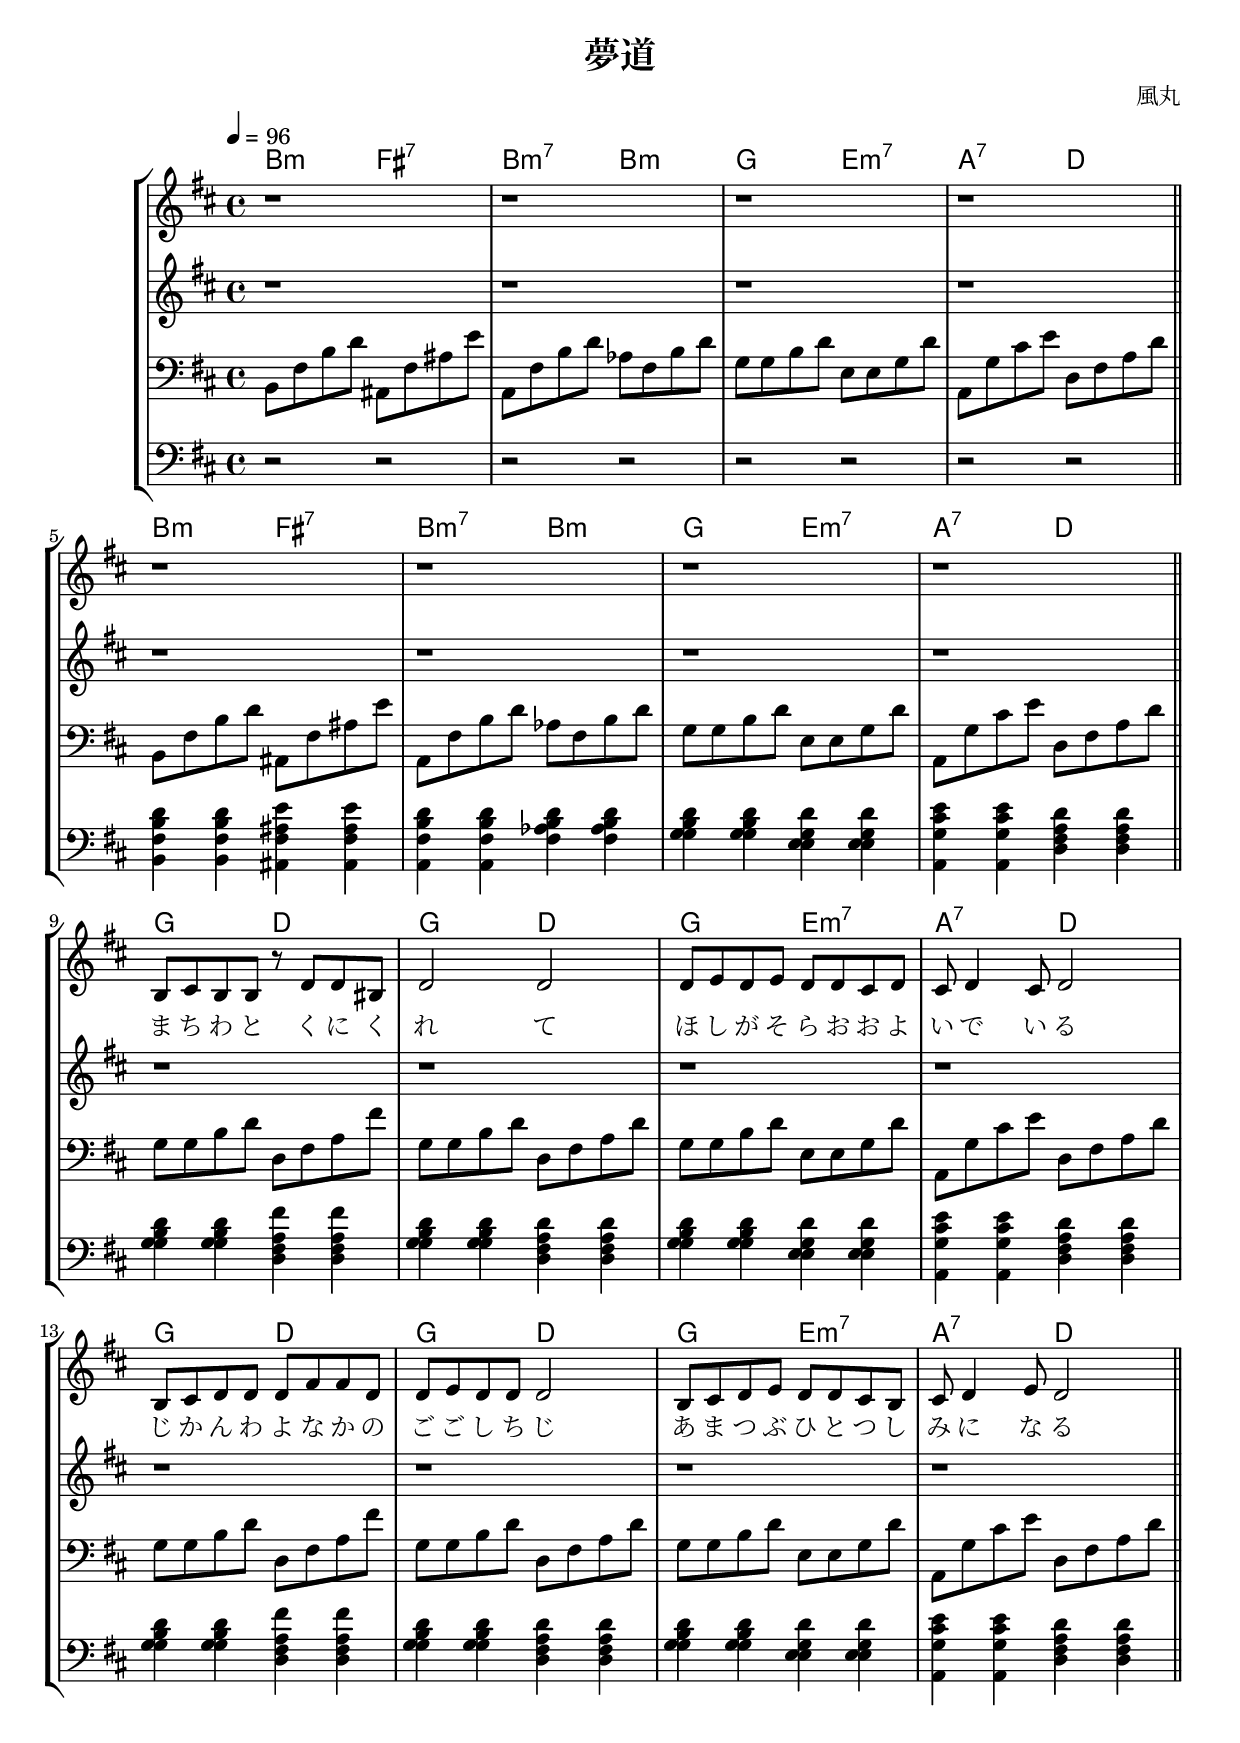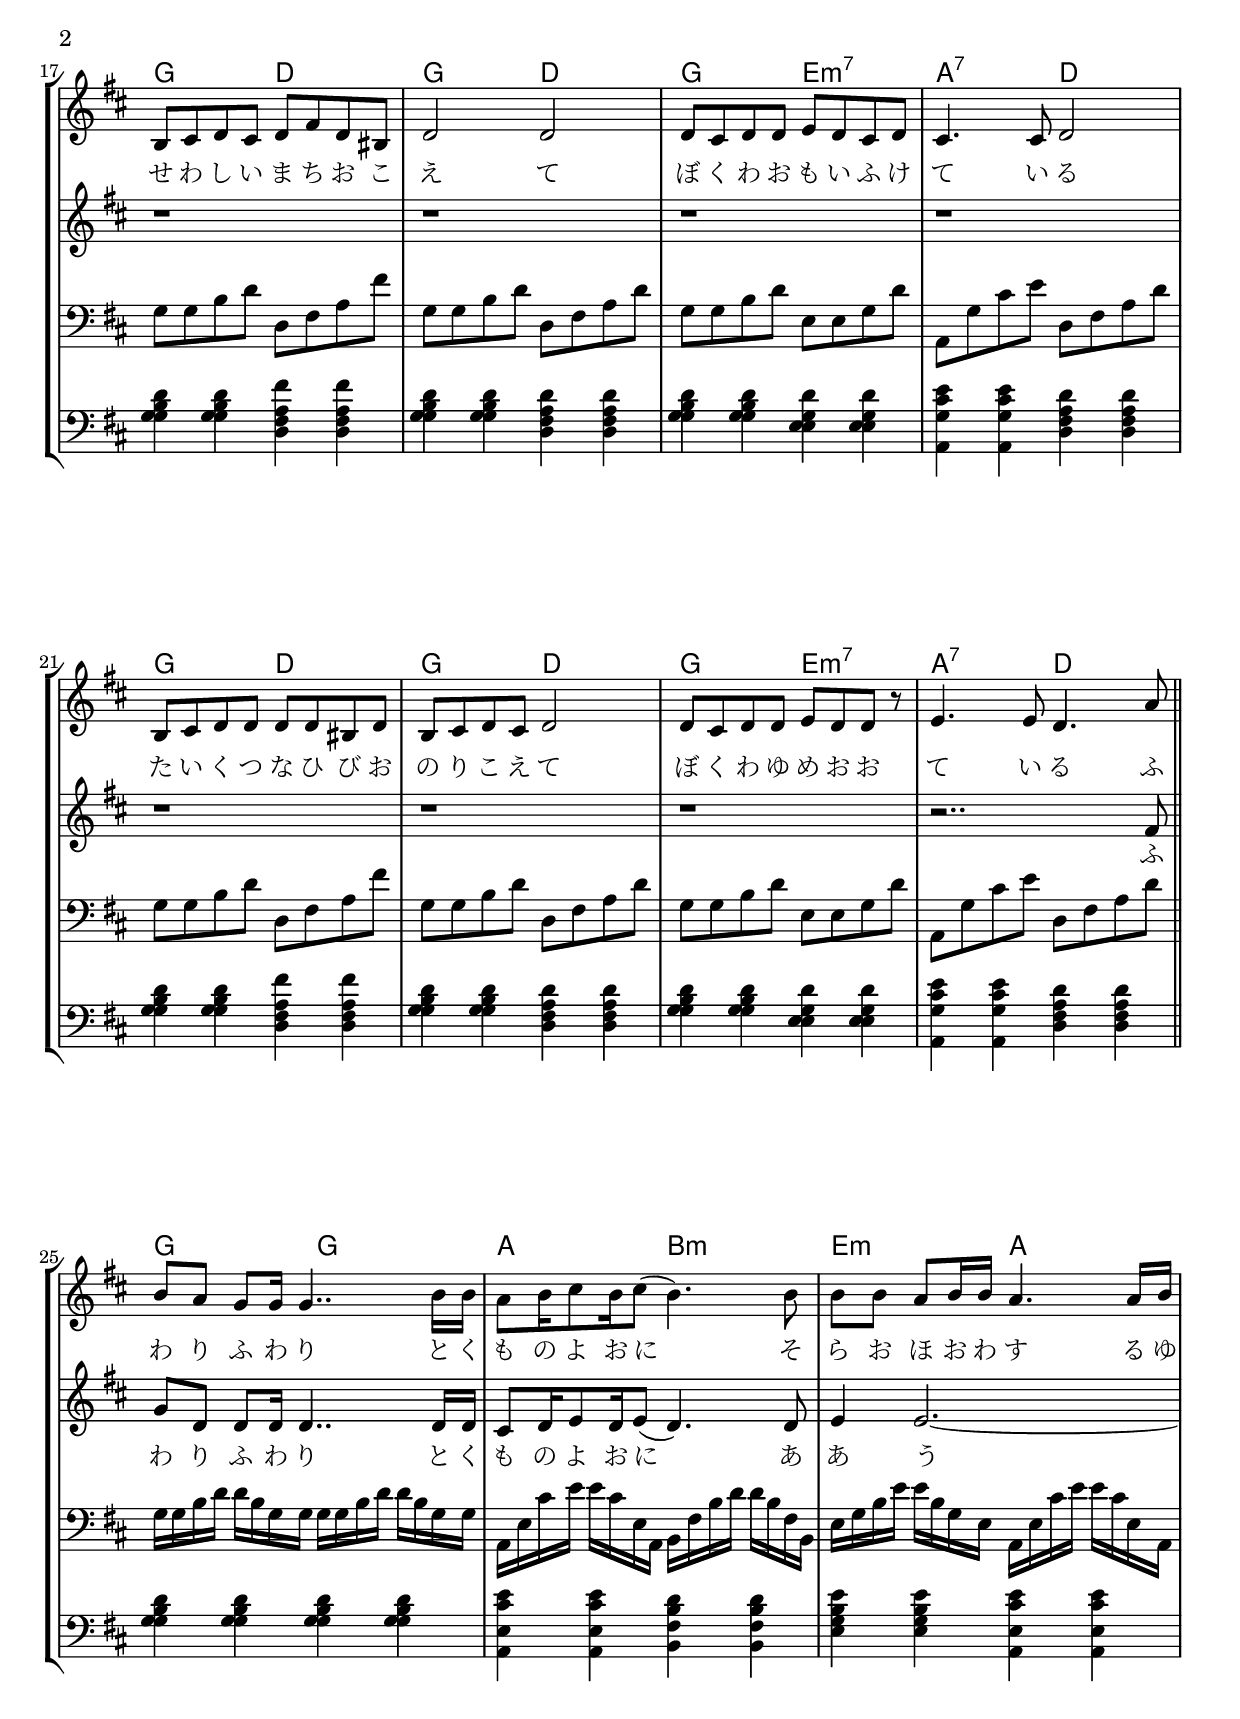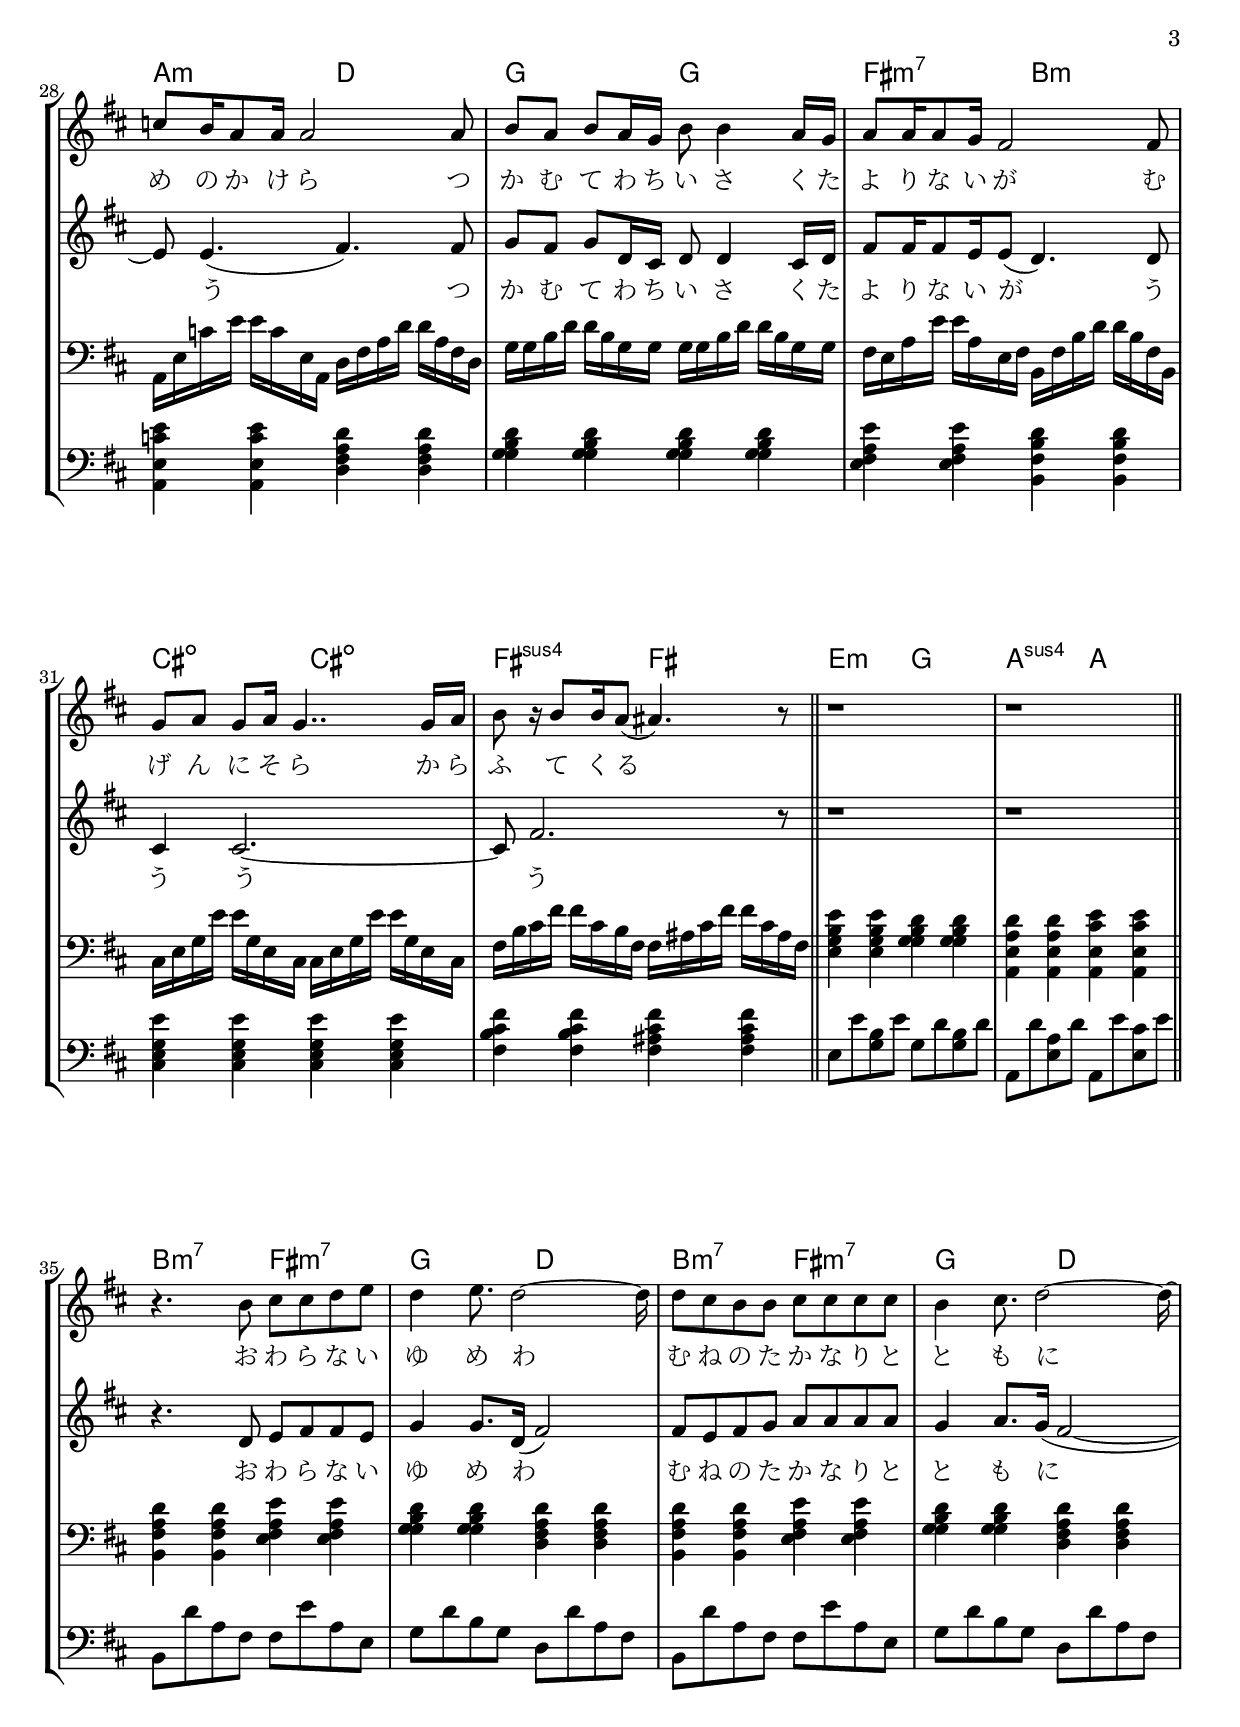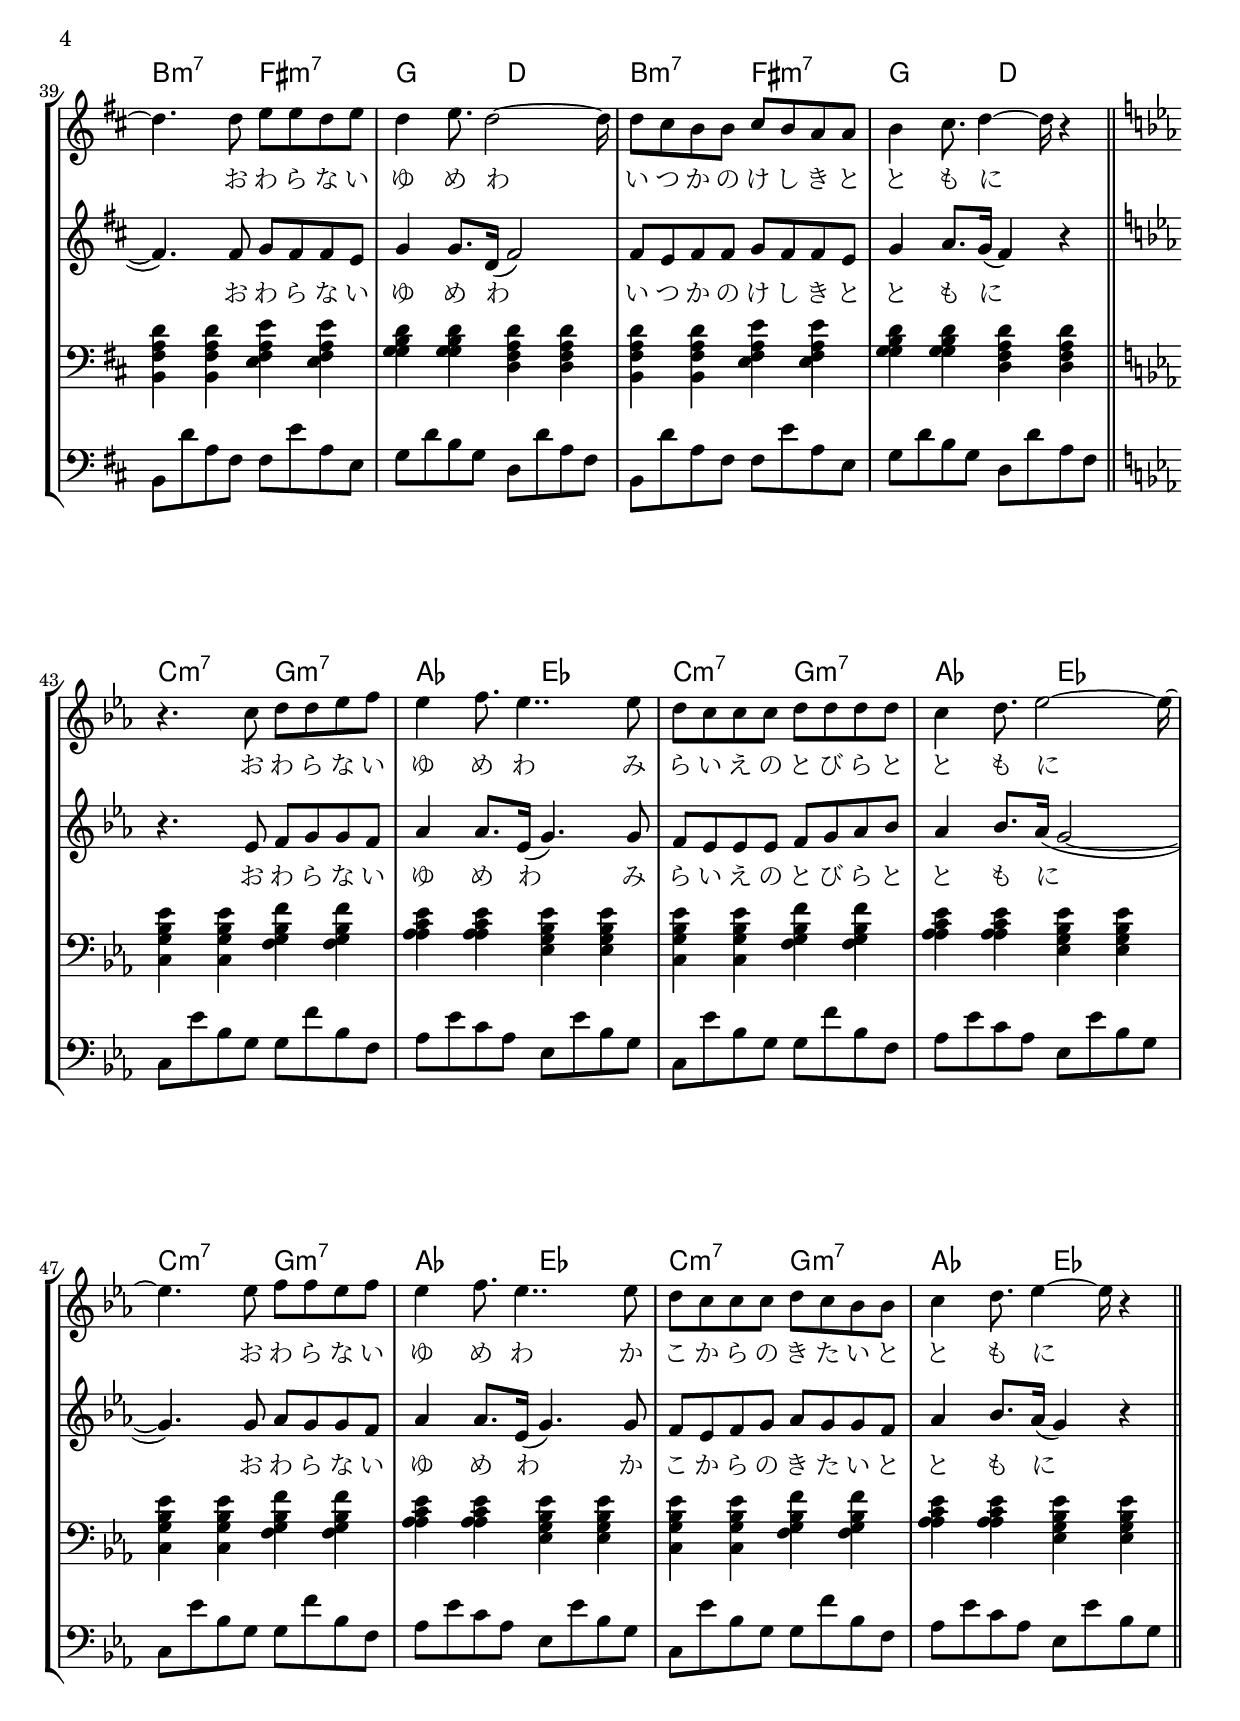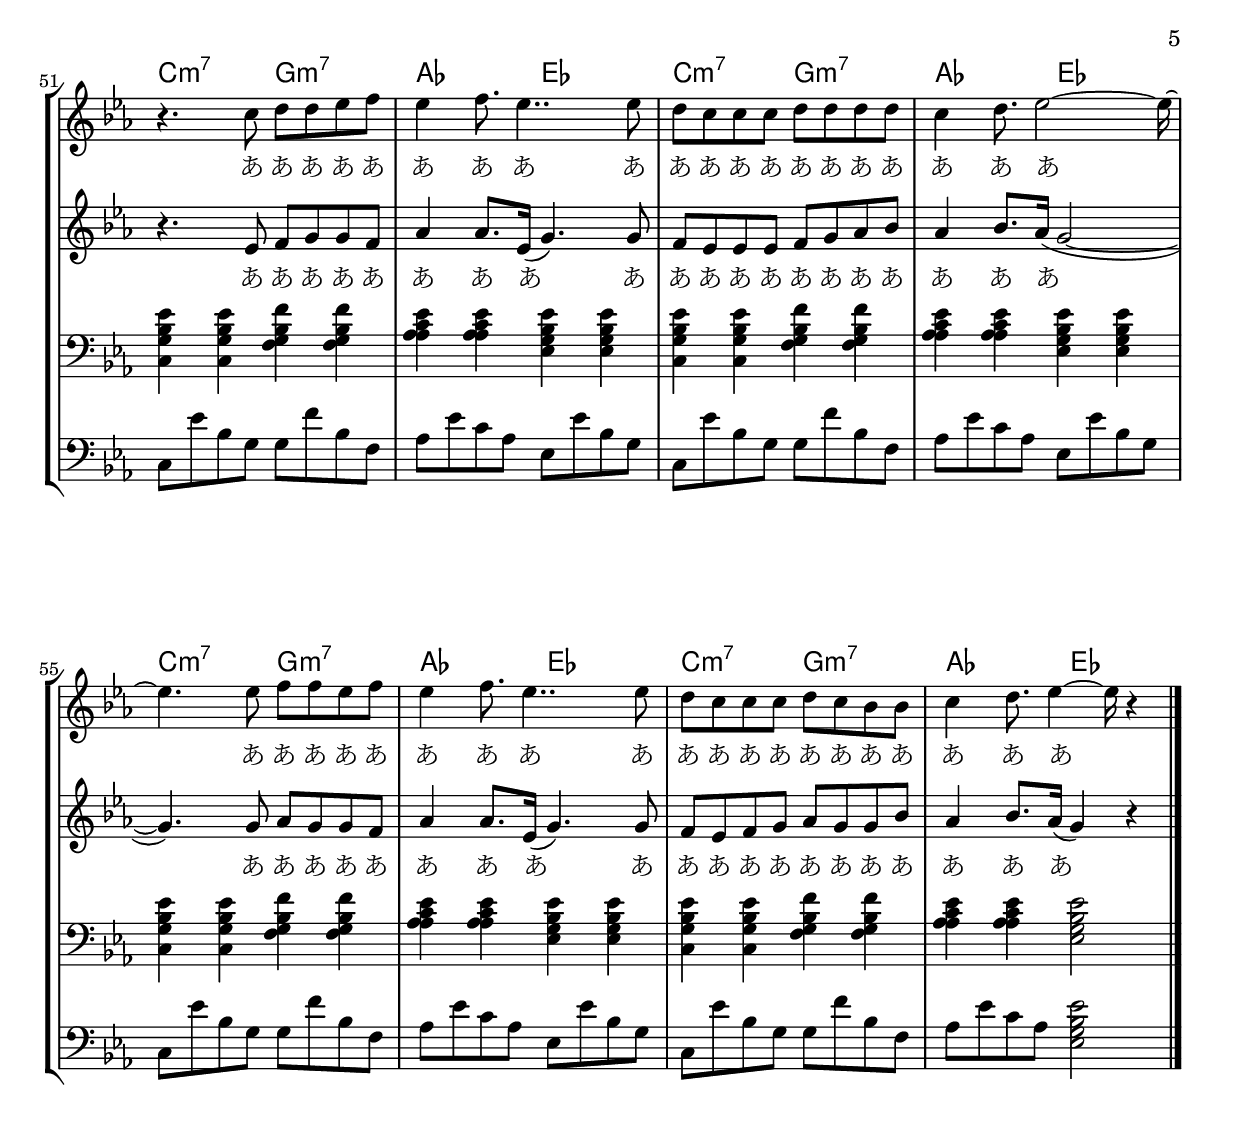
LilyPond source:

\version "2.12.1"

\header {
	title = \markup {夢道}
	composer = \markup \center-column {風丸}
}

harmony = \chordmode {
	b2:m fis:7 b:min7 b:m g e:min7 a:7 d 

	b:m fis:7 b:min7 b:m g e:min7 a:7 d 

	g d g d g e:min7 a:7 d g d g d g e:min7 a:7 d 

	g d g d g e:min7 a:7 d g d g d g e:min7 a:7 d 

	g g a b:m e:m a a:m d g g fis:min7 b:m cis:dim cis:dim fis:sus4 fis 

	e:m g a:sus4 a 

	b:min7 fis:min7 g d b:min7 fis:min7 g d b:min7 fis:min7 g d b:min7 fis:min7 g d 

	c:min7 g:min7 as es c:min7 g:min7 as es c:min7 g:min7 as es c:min7 g:min7 as es 

	c:min7 g:min7 as es c:min7 g:min7 as es c:min7 g:min7 as es c:min7 g:min7 as es 
}

melody = {
	\key d \major
	\tempo 4 = 96
	r1 | r1 | r1 | r1   
	r1 | r1 | r1 | r1   
	\set Staff.midiInstrument = #"mmi0.42"
	b8  cis'8  b8  b8  r8  d'8  d'8  bis8 
	d'2  d'2 
	d'8  e'8  d'8  e'8  d'8  d'8  cis'8  d'8 
	cis'8  d'4  cis'8  d'2 
	b8  cis'8  d'8  d'8  d'8  fis'8  fis'8  d'8 
	d'8  e'8  d'8  d'8  d'2 
	b8  cis'8  d'8  e'8  d'8  d'8  cis'8  b8 
	cis'8  d'4  e'8  d'2
	\set Staff.midiInstrument = #"mmi0.42"
	b8  cis'8  d'8  cis'8  d'8  fis'8  d'8  bis8 
	d'2  d'2 
	d'8  cis'8  d'8  d'8  e'8  d'8  cis'8  d'8 
	cis'4.  cis'8  d'2 
	b8  cis'8  d'8  d'8  d'8  d'8  bis8  d'8 
	b8  cis'8  d'8  cis'8  d'2 
	d'8  cis'8  d'8  d'8  e'8  d'8  d'8  r8 
	e'4.  e'8  d'4.  	\set Staff.midiInstrument = #"mmi0.42"
	a'8 
	b'8  a'8  g'8  g'16  g'4..  b'16  b'16 
	a'8  b'16  cis''8  b'16  cis''8  (b'4.)  b'8 
	b'8  b'8  a'8  b'16  b'16  a'4.  a'16  b'16 
	c''8  b'16  a'8  a'16  a'2  a'8 
	b'8  a'8  b'8  a'16  g'16  b'8  b'4  a'16  g'16 
	a'8  a'16  a'8  g'16  fis'2  fis'8 
	g'8  a'8  g'8  a'16  g'4..  g'16  a'16 
	b'8  r16  b'8  b'16  a'8  (ais'4.)  	r8 	r1 | r1   
	\set Staff.midiInstrument = #"mmi0.42"
	r4. b'8  cis''8  cis''8  d''8  e''8 
	d''4  e''8.  d''2~d''16 
	d''8  cis''8  b'8  b'8  cis''8  cis''8  cis''8  cis''8 
	b'4  cis''8.  d''2~d''16~ 
	d''4.  d''8  e''8  e''8  d''8  e''8 
	d''4  e''8.  d''2~d''16 
	d''8  cis''8  b'8  b'8  cis''8  b'8  a'8  a'8 
	b'4  cis''8.  d''4~d''16  	r4 	\set Staff.midiInstrument = #"mmi0.42"
		\key es \major
r4. c''8  d''8  d''8  es''8  f''8 
	es''4  f''8.  es''4..  es''8 
	d''8  c''8  c''8  c''8  d''8  d''8  d''8  d''8 
	c''4  d''8.  es''2~es''16~ 
	es''4.  es''8  f''8  f''8  es''8  f''8 
	es''4  f''8.  es''4..  es''8 
	d''8  c''8  c''8  c''8  d''8  c''8  bes'8  bes'8 
	c''4  d''8.  es''4~es''16  	r4 	\set Staff.midiInstrument = #"Pad 1 (new age)"
	r4. c''8  d''8  d''8  es''8  f''8 
	es''4  f''8.  es''4..  es''8 
	d''8  c''8  c''8  c''8  d''8  d''8  d''8  d''8 
	c''4  d''8.  es''2~es''16~ 
	es''4.  es''8  f''8  f''8  es''8  f''8 
	es''4  f''8.  es''4..  es''8 
	d''8  c''8  c''8  c''8  d''8  c''8  bes'8  bes'8 
	c''4  d''8.  es''4~es''16  	r4 	\bar "|."
}

words = \lyricmode {
	
	
	ま  ち  わ  と  く  に  く  れ  て  ほ  し  が  そ  ら  お  お  よ  い  で  い  る  じ  か  ん  わ  よ  な  か  の  ご  ご  し  ち  じ  あ  ま  つ  ぶ  ひ  と  つ  し  み  に  な  る  
	せ  わ  し  い  ま  ち  お  こ  え  て  ぼ  く  わ  お  も  い  ふ  け  て  い  る  た  い  く  つ  な  ひ  び  お  の  り  こ  え  て  ぼ  く  わ  ゆ  め  お  お  て  い  る  
	ふ  わ  り  ふ  わ  り  と  く  も  の  よ  お  に  そ  ら  お  ほ  お  わ  す  る  ゆ  め  の  か  け  ら  つ  か  む  て  わ  ち  い  さ  く  た  よ  り  な  い  が  む  げ  ん  に  そ  ら  か  ら  ふ  て  く  る  
	
	お  わ  ら  な  い  ゆ  め  わ  む  ね  の  た  か  な  り  と  と  も  に  お  わ  ら  な  い  ゆ  め  わ  い  つ  か  の  け  し  き  と  と  も  に  
	お  わ  ら  な  い  ゆ  め  わ  み  ら  い  え  の  と  び  ら  と  と  も  に  お  わ  ら  な  い  ゆ  め  わ  か  こ  か  ら  の  き  た  い  と  と  も  に  
	あ  あ  あ  あ  あ  あ  あ  あ  あ  あ  あ  あ  あ  あ  あ  あ  あ  あ  あ  あ  あ  あ  あ  あ  あ  あ  あ  あ  あ  あ  あ  あ  あ  あ  あ  あ  あ  あ  あ  あ  
}

secondmelody = {
	\key d \major
	\tempo 4 = 96
	r1 | r1 | r1 | r1   
	r1 | r1 | r1 | r1   
	r1 | r1 | r1 | r1 | r1 | r1 | r1 | r1   
	r1 | r1 | r1 | r1 | r1 | r1 | r1 | r2.. 
	\set Staff.midiInstrument = #"mmi0.42"
	fis'8 
	g'8  d'8  d'8  d'16  d'4..  d'16  d'16 
	cis'8  d'16  e'8  d'16  e'8  (d'4.)  d'8 
	e'4  e'2.~ 
	e'8  e'4.  (fis'4.)  fis'8 
	g'8  fis'8  g'8  d'16  cis'16  d'8  d'4  cis'16  d'16 
	fis'8  fis'16  fis'8  e'16  e'8  (d'4.)  d'8 
	cis'4  cis'2.~ 
	cis'8  fis'2.  	r8 	r1 | r1   
	\set Staff.midiInstrument = #"mmi0.42"
	r4. d'8  e'8  fis'8  fis'8  e'8 
	g'4  g'8.  d'16  (fis'2) 
	fis'8  e'8  fis'8  g'8  a'8  a'8  a'8  a'8 
	g'4  a'8.  g'16  (fis'2~ 
	fis'4.)  fis'8  g'8  fis'8  fis'8  e'8 
	g'4  g'8.  d'16  (fis'2) 
	fis'8  e'8  fis'8  fis'8  g'8  fis'8  fis'8  e'8 
	g'4  a'8.  g'16  (fis'4)  	r4 	\set Staff.midiInstrument = #"mmi0.42"
		\key es \major
r4. es'8  f'8  g'8  g'8  f'8 
	as'4  as'8.  es'16  (g'4.)  g'8 
	f'8  es'8  es'8  es'8  f'8  g'8  as'8  bes'8 
	as'4  bes'8.  as'16  (g'2~ 
	g'4.)  g'8  as'8  g'8  g'8  f'8 
	as'4  as'8.  es'16  (g'4.)  g'8 
	f'8  es'8  f'8  g'8  as'8  g'8  g'8  f'8 
	as'4  bes'8.  as'16  (g'4)  	r4 	\set Staff.midiInstrument = #"Lead 2 (sawtooth)"
	r4. es'8  f'8  g'8  g'8  f'8 
	as'4  as'8.  es'16  (g'4.)  g'8 
	f'8  es'8  es'8  es'8  f'8  g'8  as'8  bes'8 
	as'4  bes'8.  as'16  (g'2~ 
	g'4.)  g'8  as'8  g'8  g'8  f'8 
	as'4  as'8.  es'16  (g'4.)  g'8 
	f'8  es'8  f'8  g'8  as'8  g'8  g'8  bes'8 
	as'4  bes'8.  as'16  (g'4)  	r4 	\bar "|."
}

secondwords = \lyricmode {
	
	
	
	
	ふ  わ  り  ふ  わ  り  と  く  も  の  よ  お  に  あ  あ  う  う  つ  か  む  て  わ  ち  い  さ  く  た  よ  り  な  い  が  う  う  う  う  
	
	お  わ  ら  な  い  ゆ  め  わ  む  ね  の  た  か  な  り  と  と  も  に  お  わ  ら  な  い  ゆ  め  わ  い  つ  か  の  け  し  き  と  と  も  に  
	お  わ  ら  な  い  ゆ  め  わ  み  ら  い  え  の  と  び  ら  と  と  も  に  お  わ  ら  な  い  ゆ  め  わ  か  こ  か  ら  の  き  た  い  と  と  も  に  
	あ  あ  あ  あ  あ  あ  あ  あ  あ  あ  あ  あ  あ  あ  あ  あ  あ  あ  あ  あ  あ  あ  あ  あ  あ  あ  あ  あ  あ  あ  あ  あ  あ  あ  あ  あ  あ  あ  あ  あ  
}

tempochange = {
	\tempo 4 = 96
	r1 | r1 | r1 | r1 \bar "||"
	\tempo 4 = 96
	r1 | r1 | r1 | r1 \bar "||"
	\tempo 4 = 96
	r1 | r1 | r1 | r1 | r1 | r1 | r1 | r1 \bar "||"
	\tempo 4 = 96
	r1 | r1 | r1 | r1 | r1 | r1 | r1 | r1 \bar "||"
	\tempo 4 = 96
	r1 | r1 | r1 | r1 | r1 | r1 | r1 | r1 \bar "||"
	\tempo 4 = 96
	r1 | r1 \bar "||"
	\tempo 4 = 96
	r1 | r1 | r1 | r1 | r1 | r1 | r1 | r1 \bar "||"
	\tempo 4 = 96
	r1 | r1 | r1 | r1 | r1 | r1 | r1 | r1 \bar "||"
	\tempo 4 = 96
	r1 | r1 | r1 | r1 | r1 | r1 | r1 | r1 \bar "|."
}

mainacc = {
	\clef bass
	\set Staff.midiInstrument = #"Acoustic Guitar (steel)"
	\key d \major
	\tempo 4 = 96
	b,8 fis8 b8 d'8
	ais,8 fis8 ais8 e'8
	a,8 fis8 b8 d'8
	as8 fis8 b8 d'8
	g8 g8 b8 d'8
	e8 e8 g8 d'8
	a,8 g8 cis'8 e'8
	d8 fis8 a8 d'8
	\bar "||"

	\set Staff.midiInstrument = #"Acoustic Guitar (steel)"
	b,8 fis8 b8 d'8
	ais,8 fis8 ais8 e'8
	a,8 fis8 b8 d'8
	as8 fis8 b8 d'8
	g8 g8 b8 d'8
	e8 e8 g8 d'8
	a,8 g8 cis'8 e'8
	d8 fis8 a8 d'8
	\bar "||"

	\set Staff.midiInstrument = #"Acoustic Guitar (steel)"
	g8 g8 b8 d'8
	d8 fis8 a8 fis'8
	g8 g8 b8 d'8
	d8 fis8 a8 d'8
	g8 g8 b8 d'8
	e8 e8 g8 d'8
	a,8 g8 cis'8 e'8
	d8 fis8 a8 d'8
	g8 g8 b8 d'8
	d8 fis8 a8 fis'8
	g8 g8 b8 d'8
	d8 fis8 a8 d'8
	g8 g8 b8 d'8
	e8 e8 g8 d'8
	a,8 g8 cis'8 e'8
	d8 fis8 a8 d'8
	\bar "||"

	\set Staff.midiInstrument = #"Acoustic Guitar (steel)"
	g8 g8 b8 d'8
	d8 fis8 a8 fis'8
	g8 g8 b8 d'8
	d8 fis8 a8 d'8
	g8 g8 b8 d'8
	e8 e8 g8 d'8
	a,8 g8 cis'8 e'8
	d8 fis8 a8 d'8
	g8 g8 b8 d'8
	d8 fis8 a8 fis'8
	g8 g8 b8 d'8
	d8 fis8 a8 d'8
	g8 g8 b8 d'8
	e8 e8 g8 d'8
	a,8 g8 cis'8 e'8
	d8 fis8 a8 d'8
	\bar "||"

	\set Staff.midiInstrument = #"Lead 2 (sawtooth)"
	g16 g b d' d' b g g
	g16 g b d' d' b g g
	a,16 e cis' e' e' cis' e a,
	b,16 fis b d' d' b fis b,
	e16 g b e' e' b g e
	a,16 e cis' e' e' cis' e a,
	a,16 e c' e' e' c' e a,
	d16 fis a d' d' a fis d
	g16 g b d' d' b g g
	g16 g b d' d' b g g
	fis16 e a e' e' a e fis
	b,16 fis b d' d' b fis b,
	cis16 e g e' e' g e cis
	cis16 e g e' e' g e cis
	fis16 b cis' fis' fis' cis' b fis
	fis16 ais cis' fis' fis' cis' ais fis
	\bar "||"

	\set Staff.midiInstrument = #"Distorted Guitar"
	<e g b e'>4 <e g b e'>4
	<g g b d'>4 <g g b d'>4
	<a, e a d'>4 <a, e a d'>4
	<a, e cis' e'>4 <a, e cis' e'>4
	\bar "||"

	\set Staff.midiInstrument = #"Distorted Guitar"
	<b, fis a d'>4 <b, fis a d'>4
	<fis e a e'>4 <fis e a e'>4
	<g g b d'>4 <g g b d'>4
	<d fis a d'>4 <d fis a d'>4
	<b, fis a d'>4 <b, fis a d'>4
	<fis e a e'>4 <fis e a e'>4
	<g g b d'>4 <g g b d'>4
	<d fis a d'>4 <d fis a d'>4
	<b, fis a d'>4 <b, fis a d'>4
	<fis e a e'>4 <fis e a e'>4
	<g g b d'>4 <g g b d'>4
	<d fis a d'>4 <d fis a d'>4
	<b, fis a d'>4 <b, fis a d'>4
	<fis e a e'>4 <fis e a e'>4
	<g g b d'>4 <g g b d'>4
	<d fis a d'>4 <d fis a d'>4
	\bar "||"

	\set Staff.midiInstrument = #"Distorted Guitar"
	\key es \major
	<c g bes es'>4 <c g bes es'>4
	<g f bes f'>4 <g f bes f'>4
	<as as c' es'>4 <as as c' es'>4
	<es g bes es'>4 <es g bes es'>4
	<c g bes es'>4 <c g bes es'>4
	<g f bes f'>4 <g f bes f'>4
	<as as c' es'>4 <as as c' es'>4
	<es g bes es'>4 <es g bes es'>4
	<c g bes es'>4 <c g bes es'>4
	<g f bes f'>4 <g f bes f'>4
	<as as c' es'>4 <as as c' es'>4
	<es g bes es'>4 <es g bes es'>4
	<c g bes es'>4 <c g bes es'>4
	<g f bes f'>4 <g f bes f'>4
	<as as c' es'>4 <as as c' es'>4
	<es g bes es'>4 <es g bes es'>4
	\bar "||"

	\set Staff.midiInstrument = #"Distorted Guitar"
	<c g bes es'>4 <c g bes es'>4
	<g f bes f'>4 <g f bes f'>4
	<as as c' es'>4 <as as c' es'>4
	<es g bes es'>4 <es g bes es'>4
	<c g bes es'>4 <c g bes es'>4
	<g f bes f'>4 <g f bes f'>4
	<as as c' es'>4 <as as c' es'>4
	<es g bes es'>4 <es g bes es'>4
	<c g bes es'>4 <c g bes es'>4
	<g f bes f'>4 <g f bes f'>4
	<as as c' es'>4 <as as c' es'>4
	<es g bes es'>4 <es g bes es'>4
	<c g bes es'>4 <c g bes es'>4
	<g f bes f'>4 <g f bes f'>4
	<as as c' es'>4 <as as c' es'>4
	<es g bes es'>2
	\bar "|."
}

subacc = {
	\clef bass
	\set Staff.midiInstrument = #"Acoustic grand"
	\key d \major
	\tempo 4 = 96
	r2
	r2
	r2
	r2
	r2
	r2
	r2
	r2
	\bar "||"

	\set Staff.midiInstrument = #"String Ensemble 2"
	<b, fis b d'>4 <b, fis b d'>4
	<ais, fis ais e'>4 <ais, fis ais e'>4
	<a, fis b d'>4 <a, fis b d'>4
	<as fis b d'>4 <as fis b d'>4
	<g g b d'>4 <g g b d'>4
	<e e g d'>4 <e e g d'>4
	<a, g cis' e'>4 <a, g cis' e'>4
	<d fis a d'>4 <d fis a d'>4
	\bar "||"

	\set Staff.midiInstrument = #"String Ensemble 2"
	<g g b d'>4 <g g b d'>4
	<d fis a fis'>4 <d fis a fis'>4
	<g g b d'>4 <g g b d'>4
	<d fis a d'>4 <d fis a d'>4
	<g g b d'>4 <g g b d'>4
	<e e g d'>4 <e e g d'>4
	<a, g cis' e'>4 <a, g cis' e'>4
	<d fis a d'>4 <d fis a d'>4
	<g g b d'>4 <g g b d'>4
	<d fis a fis'>4 <d fis a fis'>4
	<g g b d'>4 <g g b d'>4
	<d fis a d'>4 <d fis a d'>4
	<g g b d'>4 <g g b d'>4
	<e e g d'>4 <e e g d'>4
	<a, g cis' e'>4 <a, g cis' e'>4
	<d fis a d'>4 <d fis a d'>4
	\bar "||"

	\set Staff.midiInstrument = #"String Ensemble 2"
	<g g b d'>4 <g g b d'>4
	<d fis a fis'>4 <d fis a fis'>4
	<g g b d'>4 <g g b d'>4
	<d fis a d'>4 <d fis a d'>4
	<g g b d'>4 <g g b d'>4
	<e e g d'>4 <e e g d'>4
	<a, g cis' e'>4 <a, g cis' e'>4
	<d fis a d'>4 <d fis a d'>4
	<g g b d'>4 <g g b d'>4
	<d fis a fis'>4 <d fis a fis'>4
	<g g b d'>4 <g g b d'>4
	<d fis a d'>4 <d fis a d'>4
	<g g b d'>4 <g g b d'>4
	<e e g d'>4 <e e g d'>4
	<a, g cis' e'>4 <a, g cis' e'>4
	<d fis a d'>4 <d fis a d'>4
	\bar "||"

	\set Staff.midiInstrument = #"String Ensemble 2"
	<g g b d'>4 <g g b d'>4
	<g g b d'>4 <g g b d'>4
	<a, e cis' e'>4 <a, e cis' e'>4
	<b, fis b d'>4 <b, fis b d'>4
	<e g b e'>4 <e g b e'>4
	<a, e cis' e'>4 <a, e cis' e'>4
	<a, e c' e'>4 <a, e c' e'>4
	<d fis a d'>4 <d fis a d'>4
	<g g b d'>4 <g g b d'>4
	<g g b d'>4 <g g b d'>4
	<fis e a e'>4 <fis e a e'>4
	<b, fis b d'>4 <b, fis b d'>4
	<cis e g e'>4 <cis e g e'>4
	<cis e g e'>4 <cis e g e'>4
	<fis b cis' fis'>4 <fis b cis' fis'>4
	<fis ais cis' fis'>4 <fis ais cis' fis'>4
	\bar "||"

	\set Staff.midiInstrument = #"Slap Bass 1"
	e8 e' <g b> e'
	g8 d' <g b> d'
	a,8 d' <e a> d'
	a,8 e' <e cis'> e'
	\bar "||"

	\set Staff.midiInstrument = #"Electric Bass (finger)"
	b,8 d' a fis
	fis8 e' a e
	g8 d' b g
	d8 d' a fis
	b,8 d' a fis
	fis8 e' a e
	g8 d' b g
	d8 d' a fis
	b,8 d' a fis
	fis8 e' a e
	g8 d' b g
	d8 d' a fis
	b,8 d' a fis
	fis8 e' a e
	g8 d' b g
	d8 d' a fis
	\bar "||"

	\set Staff.midiInstrument = #"Electric Bass (finger)"
	\key es \major
	c8 es' bes g
	g8 f' bes f
	as8 es' c' as
	es8 es' bes g
	c8 es' bes g
	g8 f' bes f
	as8 es' c' as
	es8 es' bes g
	c8 es' bes g
	g8 f' bes f
	as8 es' c' as
	es8 es' bes g
	c8 es' bes g
	g8 f' bes f
	as8 es' c' as
	es8 es' bes g
	\bar "||"

	\set Staff.midiInstrument = #"Electric Bass (finger)"
	c8 es' bes g
	g8 f' bes f
	as8 es' c' as
	es8 es' bes g
	c8 es' bes g
	g8 f' bes f
	as8 es' c' as
	es8 es' bes g
	c8 es' bes g
	g8 f' bes f
	as8 es' c' as
	es8 es' bes g
	c8 es' bes g
	g8 f' bes f
	as8 es' c' as
	<es g bes es'>2
	\bar "|."
}

percA = {
	\drummode {
	r1 |r1 |r1 |r1 \bar "||"
	cymr4 cymr4 cymr4 cymr4  |cymr4 cymr8 cymr16 cymr16 cymr4 cymr4  |cymr4 cymr4 cymr4 cymr4  |cymr4 cymr2.  \bar "||"
	r1  |r2. hho4  |r1  |r2. hho4  |r1  |r2. hho4  |r1  |r2. hho4  \bar "||"
	hh8 hh8 hh8 hh8 hh8 hh8 hh8 hh8  |hh8 hh8 hh8 hh8 hh4 hh8 hh8  |hh8 hh8 hh8 hh8 hh8 hh8 hh8 hh8  |hh8 hh8 hh8 hh2 r8  |hh8 hh8 hh8 hh8 hh8 hh8 hh8 hh8  |hh8 hh8 hh8 hh8 hh4 hh8 hh8  |hh8 hh8 hh8 hh8 hh8 hh8 hh8 hh8  |r8 hh2. r8  \bar "||"
	r4 hh4 hh4 hh4  |hh4 hh4 hh4 hh4  |hh4 hh4 hh4 hh4  |hh4 hh4 hh4 hh4  |r4 hh4 hh4 hh4  |hh4 hh4 hh4 hh4  |hh4 hh4 hh4 hh4  |r1  \bar "||"
	r4 sn2 sn8. sn16  |r8 sn8 sn4 sn8 sn8 sn16 sn8 sn16  \bar "||"
	r4 hh4 hh4 hh4  |hh4 hh4 hh4 hh4  |hh4 hh4 hh4 hh4  |hh4 hh4 hh4 hh4  |r4 hh4 hh4 hh4  |hh4 hh4 hh4 hh4  |hh4 hh4 hh4 hh4  |hh4 hh4 hh4 hh4  \bar "||"
	cymc1  |r1  |r1  |r1  |cymc1  |r1  |r1  |r1  \bar "||"
	r1  |hh4 hh4 hh4 hh4  |r1  |hh4 hh4 hh4 hh4  |r1  |hh4 hh4 hh4 hh4  |r1  |hh4 hh4 hh2  \bar "|."
	}
}

percB = {
	\drummode {
	r1 |r1 |r1 |r1 \bar "||"
	r2 sn2  |r2 sn2  |r2 sn2  |r8 sn8 sn2.  \bar "||"
	r16 hhp16 hhp8 hhp16 hhp8 hhp2 r16  |r16 hhp16 hhp8 hhp16 hhp8 hhp2 r16  |r16 hhp16 hhp8 hhp16 hhp8 hhp2 r16  |r16 hhp16 hhp8 hhp16 hhp8 hhp2 r16  |r16 hhp16 hhp8 hhp16 hhp8 hhp2 r16  |r16 hhp16 hhp8 hhp16 hhp8 hhp2 r16  |r16 hhp16 hhp8 hhp16 hhp8 hhp2 r16  |r16 hhp16 hhp8 hhp16 hhp8 hhp2 hhp16  \bar "||"
	r4 sn8. sn8 sn8. sn8. sn16  |r4 sn8. sn8 sn8. sn4  |r4 sn8. sn8 sn8. sn8. sn16  |r8 sn8 sn4 sn8 sn16 sn8 sn8 sn16  |r4 sn8. sn8 sn8. sn8. sn16  |r4 sn8. sn8 sn8. sn4  |r4 sn8. sn8 sn8. sn8. sn16  |r4 sn2 sn4  \bar "||"
	r4 sn8 sn4. sn4  |r4 sn8 sn4. sn4  |r4 sn8 sn4. sn4  |r4 sn8 sn4. sn4  |r4 sn8 sn4. sn4  |r4 sn8 sn4. sn4  |r4 sn8 sn4. sn4  |sn16 sn16 sn16 sn16 sn16 sn16 sn16 sn16 sn16 sn16 sn16 sn16 sn16 sn16 sn16 sn16  \bar "||"
	r4. r16 tommh8 tommh4. r16  |r1  \bar "||"
	r8 hhp4 hhp4 hhp4 hhp8  |r8 hhp4 hhp4 hhp4 hhp8  |r8 hhp4 hhp4 hhp4 hhp8  |r8 hhp4 hhp4 hhp4 hhp8  |r8 hhp4 hhp4 hhp4 hhp8  |r8 hhp4 hhp4 hhp4 hhp8  |r8 hhp4 hhp4 hhp4 hhp8  |r8 hhp4 hhp2 r8  \bar "||"
	r8 hho8 hho8 hho8 hho8 hho8 hho8 hho8  |hho8 hho8 hho8 hho8 hho8 hho8 hho8 hho8  |hho8 hho8 hho8 hho8 hho8 hho8 hho8 hho8  |hho8 hho8 hho8 hho8 hho8 hho4.  |r8 hho8 hho8 hho8 hho8 hho8 hho8 hho8  |hho8 hho8 hho8 hho8 hho8 hho8 hho8 hho8  |hho8 hho8 hho8 hho8 hho8 hho8 hho8 hho8  |hho8 hho8 hho8 hho8 hho8 hho4.  \bar "||"
	sn4 sn4 sn4 sn4  |r4 sn2 sn8. sn16  |sn4 sn4 sn4 sn4  |r4 sn2 sn8. sn16  |sn4 sn4 sn4 sn4  |r4 sn2 sn8. sn16  |sn4 sn4 sn4 sn4  |r4 sn4 r16 sn16 sn16 sn16 sn16 sn16 sn16 sn16  \bar "|."
	}
}

percC = {
	\drummode {
	r1 |r1 |r1 |r1 \bar "||"
	bd2. r8 bd8  |bd2. r8 bd8  |bd2. r8 bd8  |bd2 r8 bd4.  \bar "||"
	hh8. hh8. hh2 r8  |hh8. hh8. hh2 hh8  |hh8. hh8. hh2 r8  |hh8. hh8. hh2 hh8  |hh8. hh8. hh2 r8  |hh8. hh8. hh2 hh8  |hh8. hh8. hh2 r8  |hh8. hh8. hh4 hh4 hh8  \bar "||"
	bd8 bd4 bd2 bd8  |bd8 bd2 bd4.  |bd8 bd4 bd2 bd8  |bd4 r16 bd8. bd2  |bd8 bd4 bd2 bd8  |bd8 bd2 bd4.  |bd8 bd4 bd2 bd8  |bd8 bd4. bd4. bd8  \bar "||"
	bd4 bd4 bd4 bd4  |bd4 bd4 bd4 bd8 bd8  |bd4 bd4 bd4 bd4  |bd4 bd4 bd4 bd8 bd8  |bd4 bd4 bd4 bd4  |bd4 bd4 bd4 bd8 bd8  |bd4 bd4 bd4 bd4  |bd4 bd4 bd8 bd8 bd8 bd8  \bar "||"
	r8 toml8 toml8 toml8 toml8 toml8 toml8 toml8  |toml8 toml8 toml8 toml8 toml8 toml8 toml8 toml8  \bar "||"
	r4 sn2 sn4  |r4 sn2 sn8. sn16  |r4 sn2 sn4  |r4 sn2 sn8. sn16  |r4 sn2 sn4  |r4 sn2 sn8. sn16  |r4 sn2 sn4  |r4 sn4 r16 sn16 sn8. sn16 sn16 sn16  \bar "||"
	r1  |r1  |r1  |r2. hh4  |r1  |r1  |r1  |r2. hh4  \bar "||"
	bd16 bd16 bd16 bd16 bd16 bd16 bd16 bd16 bd16 bd16 bd16 bd16 bd16 bd16 bd16 bd16  |bd8 bd8 bd8 bd8 bd8 bd8 bd8 bd8  |bd16 bd16 bd16 bd16 bd16 bd16 bd16 bd16 bd16 bd16 bd16 bd16 bd16 bd16 bd16 bd16  |bd8 bd8 bd8 bd8 bd8 bd8 bd8 bd8  |bd16 bd16 bd16 bd16 bd16 bd16 bd16 bd16 bd16 bd16 bd16 bd16 bd16 bd16 bd16 bd16  |bd8 bd8 bd8 bd8 bd8 bd8 bd8 bd8  |bd16 bd16 bd16 bd16 bd16 bd16 bd16 bd16 bd16 bd16 bd16 bd16 bd16 bd16 bd16 bd16  |bd8 bd8 bd8 bd8 bd8 bd8 bd8 bd8  \bar "|."
	}
}

percD = {
	\drummode {
	r1 |r1 |r1 |r1 \bar "||"
	r1 |r1 |r1 |r8. tommh8. tommh2 r8  \bar "||"
	r2 ss2  |r2 ss2  |r2 ss2  |r2 ss2  |r2 ss2  |r2 ss2  |r2 ss2  |r2 ss2  \bar "||"
	r1  |r2 r8 hho4.  |r1  |r4. r16 hho2 r16  |r1  |r2 r8 hho4.  |r1  |r4. r16 hho2 r16  \bar "||"
	r8 hhp4 hhp4 hhp4 hhp8  |r8 hhp4 hhp4 hhp4 hhp8  |r8 hhp4 hhp4 hhp4 hhp8  |r8 hhp4 hhp4 hhp4 hhp8  |r8 hhp4 hhp4 hhp4 hhp8  |r8 hhp4 hhp4 hhp4 hhp8  |r8 hhp4 hhp4 hhp4 hhp8  |r8 hhp4 hhp4 hhp4 hhp8  \bar "||"
	r1  |r4. r16 tomfh2 r16  \bar "||"
	bd2 bd8 bd16 bd4 r16  |bd2 bd8 bd16 bd4 r16  |bd2 bd8 bd16 bd4 r16  |bd2 bd8 bd16 bd4 r16  |bd2 bd8 bd16 bd4 r16  |bd2 bd8 bd16 bd4 r16  |bd2 bd8 bd16 bd4 r16  |bd4. bd8 bd4 bd4  \bar "||"
	r8 sn4 sn4 sn4 sn8  |r8 sn4 sn4 sn4 sn8  |r8 sn4 sn4 sn4 sn8  |r8 sn4 sn4 sn8. sn16 sn16 sn16  |r8 sn4 sn4 sn4 sn8  |r8 sn4 sn4 sn4 sn8  |r8 sn4 sn4 sn4 sn8  |r8 sn4 sn4 sn8. sn16 sn16 sn16  \bar "||"
	r1  |r8 hho4 hho4 hho4 hho8  |r1  |r8 hho4 hho4 hho4 hho8  |r1  |r8 hho4 hho4 hho4 hho8  |r1  |r8 hho4 hho2 r8  \bar "|."
	}
}

percE = {
	\drummode {
	r1 |r1 |r1 |r1 \bar "||"
	r1 |r1 |r1 |r2. toml8 toml8  \bar "||"
	bd2 r8 bd4 bd8  |bd4. bd4 bd4 bd8  |bd2 r8 bd4 bd8  |bd4. bd4 bd4 bd8  |bd2 r8 bd4 bd8  |bd4. bd4 bd4 bd8  |bd2 r8 bd4 bd8  |bd4. bd4 bd4.  \bar "||"
	r1 |r1 |r1 |r1 |r1 |r1 |r1 |cymc1  \bar "||"
	cymc1  |r1 |r1 |r1 |cymc1  |r1 |r1 |r1 \bar "||"
	bd4. r16 bd8. bd4.  |bd4. bd8 bd4 r16 bd8.  \bar "||"
	cymc1  |r1 |r1 |r1 |cymc1  |r1 |r1 |r1 \bar "||"
	bd4 bd16 bd8. bd8. bd8 bd8.  |bd4 bd16 bd8. bd16 bd8 bd8 bd8.  |bd4 bd16 bd8. bd8. bd8 bd8.  |bd4 bd16 bd8. bd16 bd8. bd4  |bd4 bd16 bd8. bd8. bd8 bd8.  |bd4 bd16 bd8. bd16 bd8 bd8 bd8.  |bd4 bd16 bd8. bd8. bd8 bd8.  |bd4 bd16 bd8. bd16 bd8. bd4  \bar "||"
	cymc4 cymc4 cymc4 cymc4  |r1 |cymc4 cymc4 cymc4 cymc4  |r1 |cymc4 cymc4 cymc4 cymc4  |r1 |cymc4 cymc4 cymc4 cymc4  |r1 \bar "|."
	}
}

percF = {
	\drummode {
	r1 | r1 | r1 | r1 \bar "||"
	r1 |r1 |r1 |hho1  \bar "||"
	r1 | r1 | r1 | r1 | r1 | r1 | r1 | r1 \bar "||"
	r1 |r1 |r1 |r1 |r1 |r1 |r1 |r4 r16 tommh16 tommh4. tommh4  \bar "||"
	r1 | r1 | r1 | r1 | r1 | r1 | r1 | r1 \bar "||"
	cymc1  |r1 \bar "||"
	r1 | r1 | r1 | r1 | r1 | r1 | r1 | r1 \bar "||"
	r1 | r1 | r1 | r1 | r1 | r1 | r1 | r1 \bar "||"
	r8 tommh2 tommh8. tommh16 tommh8  |r1 |r8 tommh2 tommh8. tommh16 tommh8  |r1 |r8 tommh2 tommh8. tommh16 tommh8  |r1 |r8 tommh2 tommh8. tommh16 tommh8  |r1 \bar "|."
	}
}

percG = {
	\drummode {
	r1 | r1 | r1 | r1 \bar "||"
	r1 | r1 | r1 | r1 \bar "||"
	r1 | r1 | r1 | r1 | r1 | r1 | r1 | r1 \bar "||"
	r1 |r1 |r1 |r1 |r1 |r1 |r1 |r4. r16 tomml4. tomml8.  \bar "||"
	r1 | r1 | r1 | r1 | r1 | r1 | r1 | r1 \bar "||"
	r1 | r1 \bar "||"
	r1 | r1 | r1 | r1 | r1 | r1 | r1 | r1 \bar "||"
	r1 | r1 | r1 | r1 | r1 | r1 | r1 | r1 \bar "||"
	r4. toml16 toml2 toml16  |r1 |r4. toml16 toml2 toml16  |r1 |r4. toml16 toml2 toml16  |r1 |r4. toml16 toml2 toml16  |r1 \bar "|."
	}
}

percH = {
	\drummode {
	r1 | r1 | r1 | r1 \bar "||"
	r1 | r1 | r1 | r1 \bar "||"
	r1 | r1 | r1 | r1 | r1 | r1 | r1 | r1 \bar "||"
	r1 |r1 |r1 |r1 |r1 |r1 |r1 |r2 r16 toml8 toml4 r16  \bar "||"
	r1 | r1 | r1 | r1 | r1 | r1 | r1 | r1 \bar "||"
	r1 | r1 \bar "||"
	r1 | r1 | r1 | r1 | r1 | r1 | r1 | r1 \bar "||"
	r1 | r1 | r1 | r1 | r1 | r1 | r1 | r1 \bar "||"
	r1 | r1 | r1 | r1 | r1 | r1 | r1 | r1 \bar "|."
	}
}

percI = {
	\drummode {
	r1 | r1 | r1 | r1 \bar "||"
	r1 | r1 | r1 | r1 \bar "||"
	r1 | r1 | r1 | r1 | r1 | r1 | r1 | r1 \bar "||"
	r1 |r1 |r1 |r1 |r1 |r1 |r1 |r2 r8 tomfh4 tomfh8  \bar "||"
	r1 | r1 | r1 | r1 | r1 | r1 | r1 | r1 \bar "||"
	r1 | r1 \bar "||"
	r1 | r1 | r1 | r1 | r1 | r1 | r1 | r1 \bar "||"
	r1 | r1 | r1 | r1 | r1 | r1 | r1 | r1 \bar "||"
	r1 | r1 | r1 | r1 | r1 | r1 | r1 | r1 \bar "|."
	}
}

\score {
	<<
		\new StaffGroup <<
			\new ChordNames {\harmony}
			\new Voice = "melody" {\melody}
			\new Lyrics \lyricsto "melody" \words
			\new Voice = "secondmelody" {\secondmelody}
			\new Lyrics \lyricsto "secondmelody" \secondwords
			\new Staff = "mainacc" {\mainacc}
			\new Staff = "subacc" {\subacc}
		>>
	>>
	\layout { }
}
